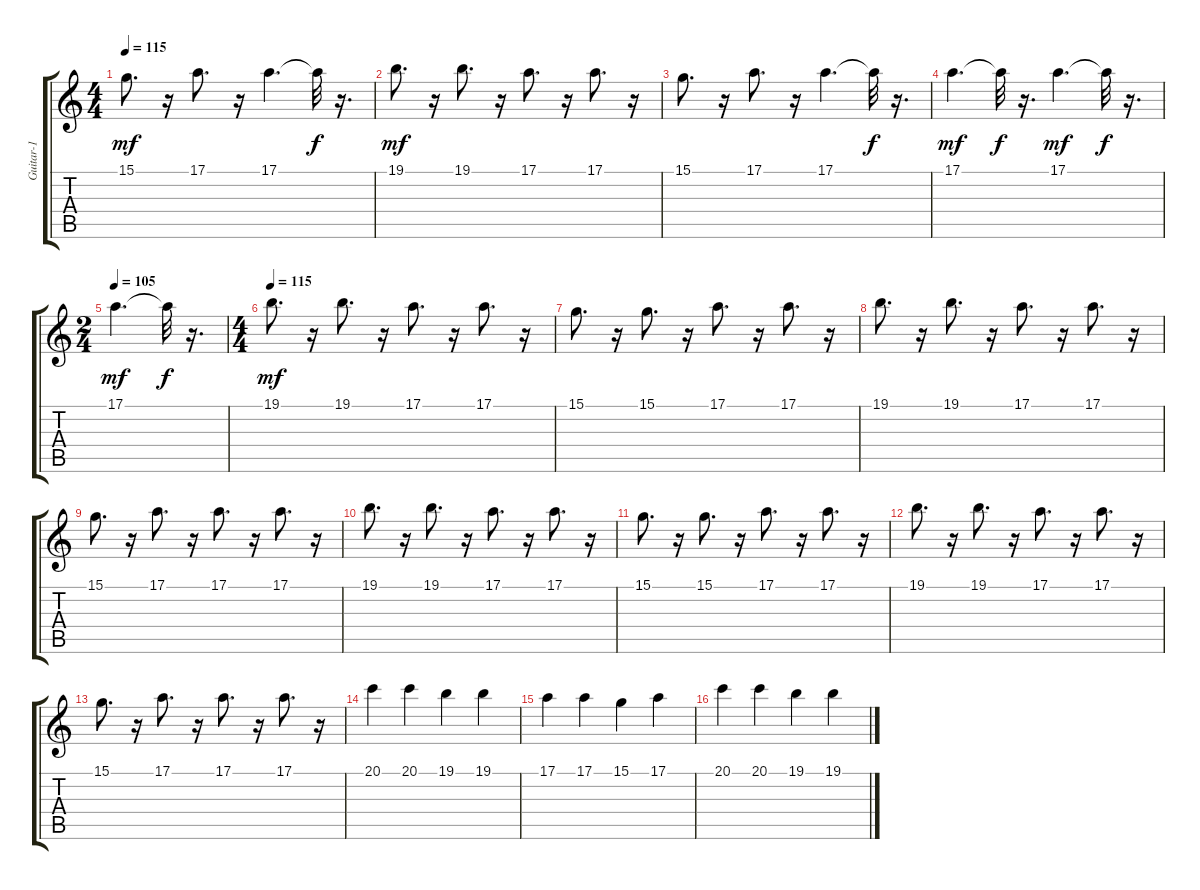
\track ("Guitar-1" "Guitar-1") {instrument vibraphone}
\staff {score tabs}
\tuning (E4 B3 G3 D3 A2 E2) {hide}
\ts (4 4)
\tempo 115
\clef g2
\ks c
15.1.8{d dy mf} r.16 17.1.8{d} r.16 17.1.4{d} 17.1{t}.32{dy f} r.16{d} |
19.1.8{d dy mf} r.16 19.1.8{d} r.16 17.1.8{d} r.16 17.1.8{d} r.16 |
15.1.8{d} r.16 17.1.8{d} r.16 17.1.4{d} 17.1{t}.32{dy f} r.16{d} |
17.1.4{d dy mf} 17.1{t}.32{dy f} r.16{d} 17.1.4{d dy mf} 17.1{t}.32{dy f} r.16{d} |
\ts (2 4)
\tempo 105
17.1.4{d dy mf} 17.1{t}.32{dy f} r.16{d} |
\ts (4 4)
\tempo 115
19.1.8{d dy mf} r.16 19.1.8{d} r.16 17.1.8{d} r.16 17.1.8{d} r.16 |
15.1.8{d} r.16 15.1.8{d} r.16 17.1.8{d} r.16 17.1.8{d} r.16 |
19.1.8{d} r.16 19.1.8{d} r.16 17.1.8{d} r.16 17.1.8{d} r.16 |
15.1.8{d} r.16 17.1.8{d} r.16 17.1.8{d} r.16 17.1.8{d} r.16 |
19.1.8{d} r.16 19.1.8{d} r.16 17.1.8{d} r.16 17.1.8{d} r.16 |
15.1.8{d} r.16 15.1.8{d} r.16 17.1.8{d} r.16 17.1.8{d} r.16 |
19.1.8{d} r.16 19.1.8{d} r.16 17.1.8{d} r.16 17.1.8{d} r.16 |
15.1.8{d} r.16 17.1.8{d} r.16 17.1.8{d} r.16 17.1.8{d} r.16 |
20.1.4 20.1.4 19.1.4 19.1.4 |
17.1.4 17.1.4 15.1.4 17.1.4 |
20.1.4 20.1.4 19.1.4 19.1.4
